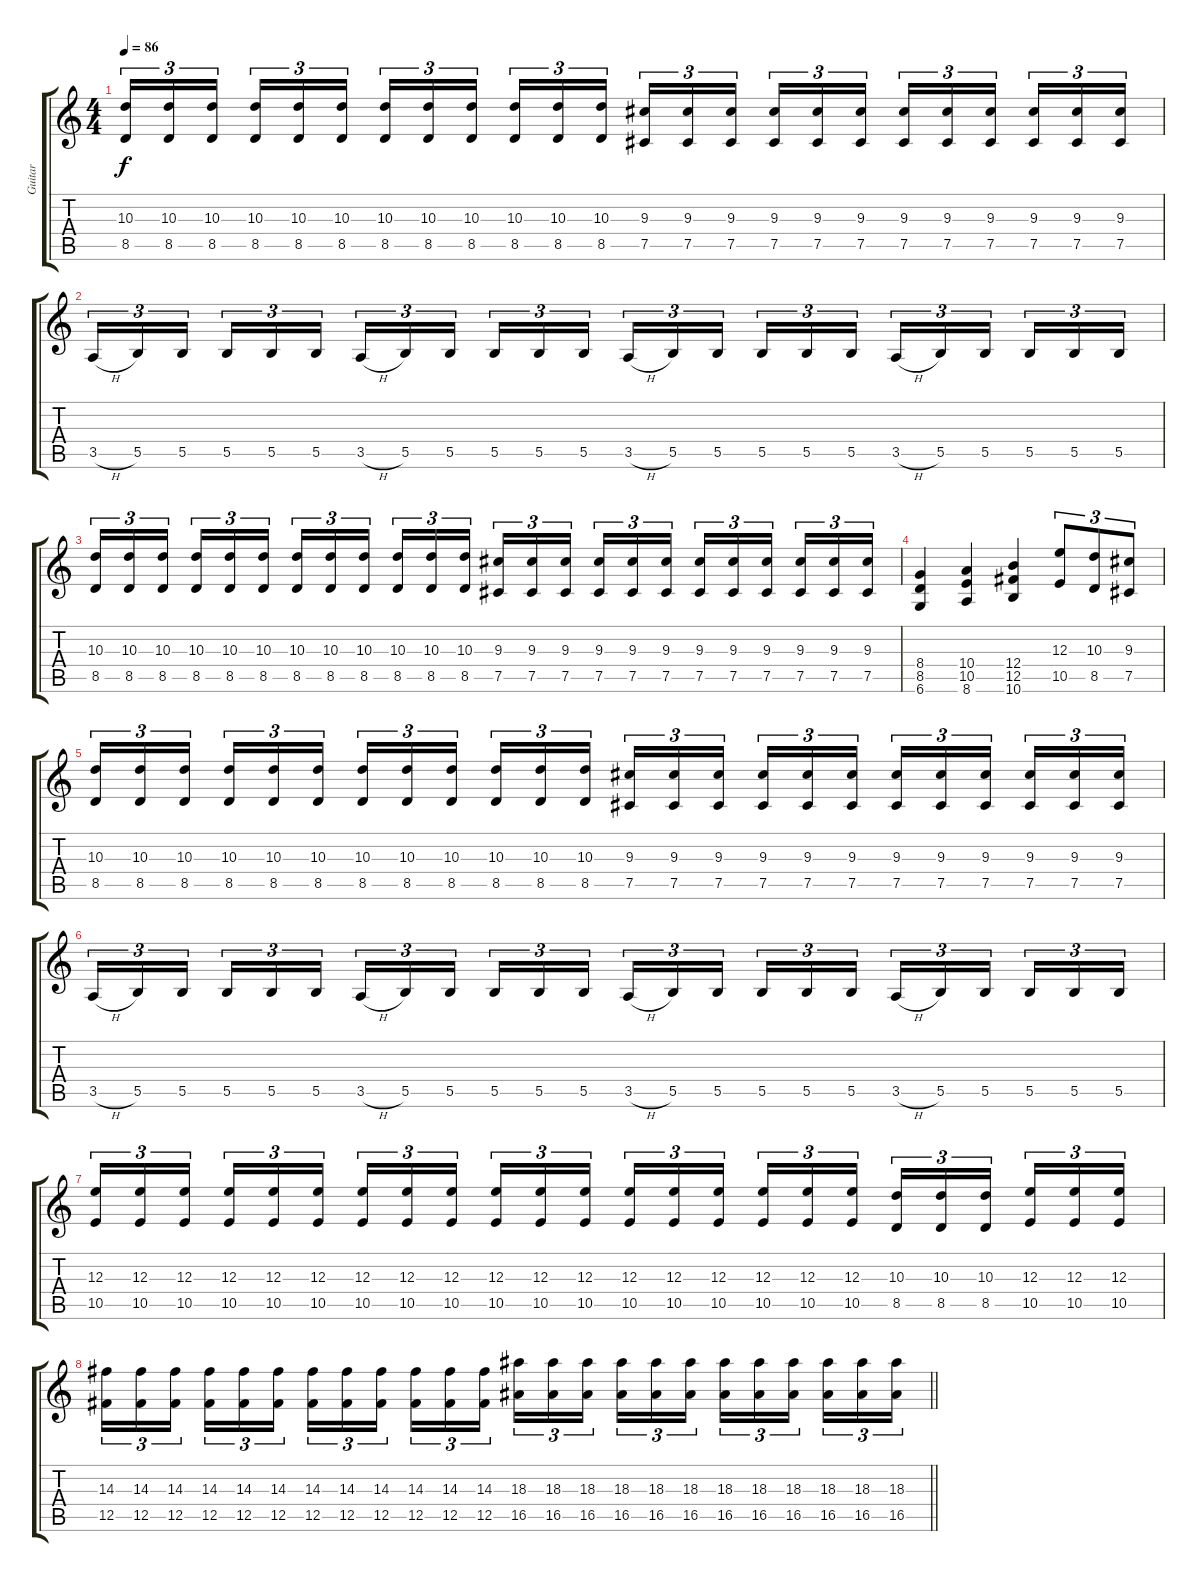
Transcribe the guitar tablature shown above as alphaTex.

\track ("Guitar" "Guitar") {instrument distortionguitar}
\staff {score tabs}
\tuning (Db4 Ab3 E3 B2 Gb2 Db2) {hide}
\ts (4 4)
\section ("" "")
\tempo 86
\clef g2
\ks c
(10.3 8.5).16{tu (3 2) dy f} (10.3 8.5).16{tu (3 2)} (10.3 8.5).16{tu (3 2) beam splitsecondary} (10.3 8.5).16{tu (3 2)} (10.3 8.5).16{tu (3 2)} (10.3 8.5).16{tu (3 2)} (10.3 8.5).16{tu (3 2)} (10.3 8.5).16{tu (3 2)} (10.3 8.5).16{tu (3 2) beam splitsecondary} (10.3 8.5).16{tu (3 2)} (10.3 8.5).16{tu (3 2)} (10.3 8.5).16{tu (3 2)} (9.3 7.5).16{tu (3 2)} (9.3 7.5).16{tu (3 2)} (9.3 7.5).16{tu (3 2) beam splitsecondary} (9.3 7.5).16{tu (3 2)} (9.3 7.5).16{tu (3 2)} (9.3 7.5).16{tu (3 2)} (9.3 7.5).16{tu (3 2)} (9.3 7.5).16{tu (3 2)} (9.3 7.5).16{tu (3 2) beam splitsecondary} (9.3 7.5).16{tu (3 2)} (9.3 7.5).16{tu (3 2)} (9.3 7.5).16{tu (3 2)} |
3.5{h}.16{tu (3 2)} 5.5.16{tu (3 2)} 5.5.16{tu (3 2) beam splitsecondary} 5.5.16{tu (3 2)} 5.5.16{tu (3 2)} 5.5.16{tu (3 2)} 3.5{h}.16{tu (3 2)} 5.5.16{tu (3 2)} 5.5.16{tu (3 2) beam splitsecondary} 5.5.16{tu (3 2)} 5.5.16{tu (3 2)} 5.5.16{tu (3 2)} 3.5{h}.16{tu (3 2)} 5.5.16{tu (3 2)} 5.5.16{tu (3 2) beam splitsecondary} 5.5.16{tu (3 2)} 5.5.16{tu (3 2)} 5.5.16{tu (3 2)} 3.5{h}.16{tu (3 2)} 5.5.16{tu (3 2)} 5.5.16{tu (3 2) beam splitsecondary} 5.5.16{tu (3 2)} 5.5.16{tu (3 2)} 5.5.16{tu (3 2)} |
(10.3 8.5).16{tu (3 2)} (10.3 8.5).16{tu (3 2)} (10.3 8.5).16{tu (3 2) beam splitsecondary} (10.3 8.5).16{tu (3 2)} (10.3 8.5).16{tu (3 2)} (10.3 8.5).16{tu (3 2)} (10.3 8.5).16{tu (3 2)} (10.3 8.5).16{tu (3 2)} (10.3 8.5).16{tu (3 2) beam splitsecondary} (10.3 8.5).16{tu (3 2)} (10.3 8.5).16{tu (3 2)} (10.3 8.5).16{tu (3 2)} (9.3 7.5).16{tu (3 2)} (9.3 7.5).16{tu (3 2)} (9.3 7.5).16{tu (3 2) beam splitsecondary} (9.3 7.5).16{tu (3 2)} (9.3 7.5).16{tu (3 2)} (9.3 7.5).16{tu (3 2)} (9.3 7.5).16{tu (3 2)} (9.3 7.5).16{tu (3 2)} (9.3 7.5).16{tu (3 2) beam splitsecondary} (9.3 7.5).16{tu (3 2)} (9.3 7.5).16{tu (3 2)} (9.3 7.5).16{tu (3 2)} |
(8.4 8.5 6.6).4 (10.4 10.5 8.6).4 (12.4 12.5 10.6).4 (12.3 10.5).8{tu (3 2)} (10.3 8.5).8{tu (3 2)} (9.3 7.5).8{tu (3 2)} |
(10.3 8.5).16{tu (3 2)} (10.3 8.5).16{tu (3 2)} (10.3 8.5).16{tu (3 2) beam splitsecondary} (10.3 8.5).16{tu (3 2)} (10.3 8.5).16{tu (3 2)} (10.3 8.5).16{tu (3 2)} (10.3 8.5).16{tu (3 2)} (10.3 8.5).16{tu (3 2)} (10.3 8.5).16{tu (3 2) beam splitsecondary} (10.3 8.5).16{tu (3 2)} (10.3 8.5).16{tu (3 2)} (10.3 8.5).16{tu (3 2)} (9.3 7.5).16{tu (3 2)} (9.3 7.5).16{tu (3 2)} (9.3 7.5).16{tu (3 2) beam splitsecondary} (9.3 7.5).16{tu (3 2)} (9.3 7.5).16{tu (3 2)} (9.3 7.5).16{tu (3 2)} (9.3 7.5).16{tu (3 2)} (9.3 7.5).16{tu (3 2)} (9.3 7.5).16{tu (3 2) beam splitsecondary} (9.3 7.5).16{tu (3 2)} (9.3 7.5).16{tu (3 2)} (9.3 7.5).16{tu (3 2)} |
3.5{h}.16{tu (3 2)} 5.5.16{tu (3 2)} 5.5.16{tu (3 2) beam splitsecondary} 5.5.16{tu (3 2)} 5.5.16{tu (3 2)} 5.5.16{tu (3 2)} 3.5{h}.16{tu (3 2)} 5.5.16{tu (3 2)} 5.5.16{tu (3 2) beam splitsecondary} 5.5.16{tu (3 2)} 5.5.16{tu (3 2)} 5.5.16{tu (3 2)} 3.5{h}.16{tu (3 2)} 5.5.16{tu (3 2)} 5.5.16{tu (3 2) beam splitsecondary} 5.5.16{tu (3 2)} 5.5.16{tu (3 2)} 5.5.16{tu (3 2)} 3.5{h}.16{tu (3 2)} 5.5.16{tu (3 2)} 5.5.16{tu (3 2) beam splitsecondary} 5.5.16{tu (3 2)} 5.5.16{tu (3 2)} 5.5.16{tu (3 2)} |
(12.3 10.5).16{tu (3 2)} (12.3 10.5).16{tu (3 2)} (12.3 10.5).16{tu (3 2) beam splitsecondary} (12.3 10.5).16{tu (3 2)} (12.3 10.5).16{tu (3 2)} (12.3 10.5).16{tu (3 2)} (12.3 10.5).16{tu (3 2)} (12.3 10.5).16{tu (3 2)} (12.3 10.5).16{tu (3 2) beam splitsecondary} (12.3 10.5).16{tu (3 2)} (12.3 10.5).16{tu (3 2)} (12.3 10.5).16{tu (3 2)} (12.3 10.5).16{tu (3 2)} (12.3 10.5).16{tu (3 2)} (12.3 10.5).16{tu (3 2) beam splitsecondary} (12.3 10.5).16{tu (3 2)} (12.3 10.5).16{tu (3 2)} (12.3 10.5).16{tu (3 2)} (10.3 8.5).16{tu (3 2)} (10.3 8.5).16{tu (3 2)} (10.3 8.5).16{tu (3 2) beam splitsecondary} (12.3 10.5).16{tu (3 2)} (12.3 10.5).16{tu (3 2)} (12.3 10.5).16{tu (3 2)} |
\barLineRight lightlight
(14.3 12.5).16{tu (3 2)} (14.3 12.5).16{tu (3 2)} (14.3 12.5).16{tu (3 2) beam splitsecondary} (14.3 12.5).16{tu (3 2)} (14.3 12.5).16{tu (3 2)} (14.3 12.5).16{tu (3 2)} (14.3 12.5).16{tu (3 2)} (14.3 12.5).16{tu (3 2)} (14.3 12.5).16{tu (3 2) beam splitsecondary} (14.3 12.5).16{tu (3 2)} (14.3 12.5).16{tu (3 2)} (14.3 12.5).16{tu (3 2)} (18.3 16.5).16{tu (3 2)} (18.3 16.5).16{tu (3 2)} (18.3 16.5).16{tu (3 2) beam splitsecondary} (18.3 16.5).16{tu (3 2)} (18.3 16.5).16{tu (3 2)} (18.3 16.5).16{tu (3 2)} (18.3 16.5).16{tu (3 2)} (18.3 16.5).16{tu (3 2)} (18.3 16.5).16{tu (3 2) beam splitsecondary} (18.3 16.5).16{tu (3 2)} (18.3 16.5).16{tu (3 2)} (18.3 16.5).16{tu (3 2)}
